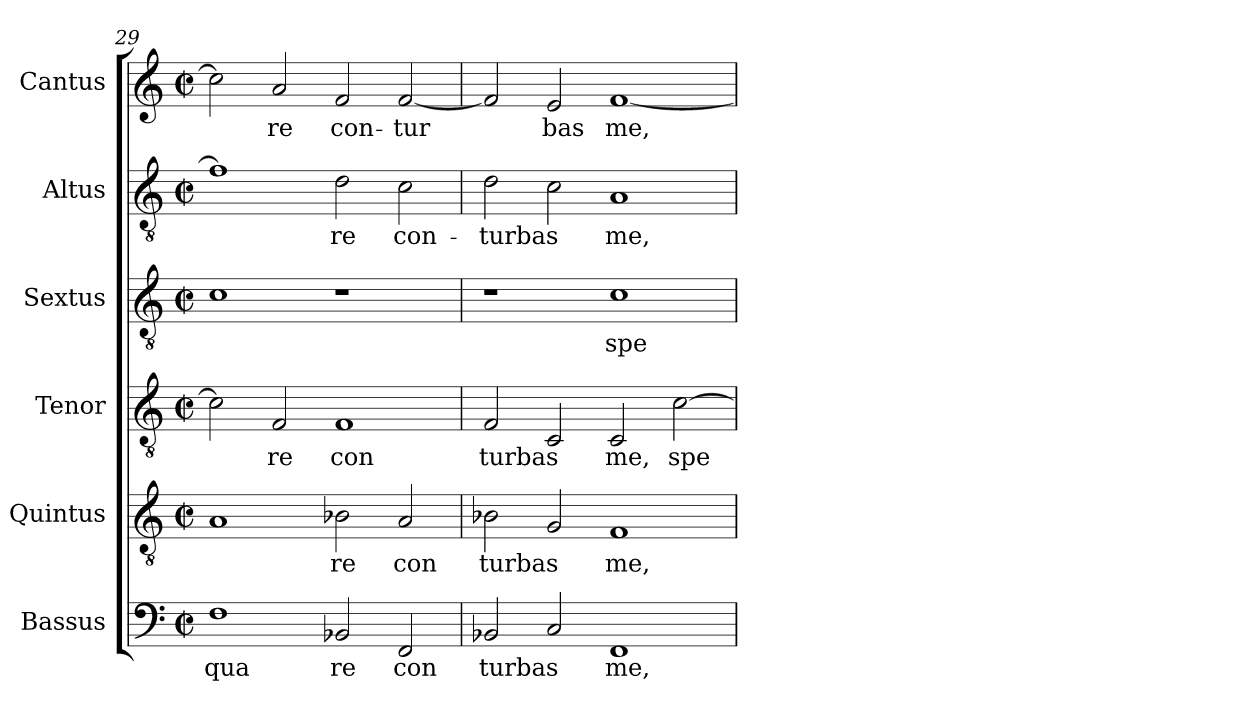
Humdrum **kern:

**kern	**text	**kern	**text	**kern	**text	**kern	**text	**kern	**text	**kern	**text
*part6	*part6	*part5	*part5	*part4	*part4	*part3	*part3	*part2	*part2	*part1	*part1
*staff6	*staff6	*staff5	*staff5	*staff4	*staff4	*staff3	*staff3	*staff2	*staff2	*staff1	*staff1
*I"Bassus	*	*I"Quintus	*	*I"Tenor	*	*I"Sextus	*	*I"Altus	*	*I"Cantus	*
*clefF4	*	*clefGv2	*	*clefGv2	*	*clefGv2	*	*clefGv2	*	*clefG2	*
*k[]	*	*k[]	*	*k[]	*	*k[]	*	*k[]	*	*k[]	*
*C:	*	*C:	*	*C:	*	*C:	*	*C:	*	*C:	*
*M2/2	*	*M2/2	*	*M2/2	*	*M2/2	*	*M2/2	*	*M2/2	*
*met(c|)	*	*met(c|)	*	*met(c|)	*	*met(c|)	*	*met(c|)	*	*met(c|)	*
=29	=29	=29	=29	=29	=29	=29	=29	=29	=29	=29	=29
!	!LO:LY:b	!	!LO:LY:b:cj	!	!LO:LY:b:cj	!	!LO:LY:b:cj	!	!LO:LY:b:cj	!	!LO:LY:b
1F	qua	1A	.	2c\]	.	1c	.	1f]	--	2cc\]	--
!	!	!	!	!	!LO:LY:b:cj	!	!	!	!	!	!LO:LY:b
.	.	.	.	2F/	re	.	.	.	.	2a/	-re
!	!LO:LY:b	!	!LO:LY:b:cj	!	!LO:LY:b:cj	!	!	!	!LO:LY:b:cj	!	!LO:LY:b
2BB-X/	re	2B-\	re	1F	con	1r	.	2d\	-re	2f/	con-
!	!LO:LY:b	!	!LO:LY:b:cj	!	!	!	!	!	!LO:LY:b:cj	!	!LO:LY:b
2FF/	con	2A/	con	.	.	.	.	2c\	con-	[<2f/	-tur-
=30	=30	=30	=30	=30	=30	=30	=30	=30	=30	=30	=30
!	!LO:LY:b	!	!LO:LY:b:cj	!	!LO:LY:b:cj	!	!	!	!LO:LY:b:cj	!	!LO:LY:b
2BB-X/	turbas	2B-\	turbas	2F/	turbas	1r	.	2d\	-turbas	2f/]	--
!	!LO:LY:b	!	!LO:LY:b:cj	!	!LO:LY:b:cj	!	!	!	!LO:LY:b:cj	!	!LO:LY:b
2C/	.	2G/	.	2C/	.	.	.	2c\	.	2e/	-bas
!	!LO:LY:b	!	!LO:LY:b:cj	!	!LO:LY:b:cj	!	!LO:LY:b:cj	!	!LO:LY:b:cj	!	!LO:LY:b
1FF	me,	1F	me,	2C/	me,	1c	spe	1A	me,	[<1f	me,
!	!	!	!	!	!LO:LY:b:cj	!	!	!	!	!	!
.	.	.	.	[>2c\	spe	.	.	.	.	.	.
=	=	=	=	=	=	=	=	=	=	=	=
*-	*-	*-	*-	*-	*-	*-	*-	*-	*-	*-	*-
